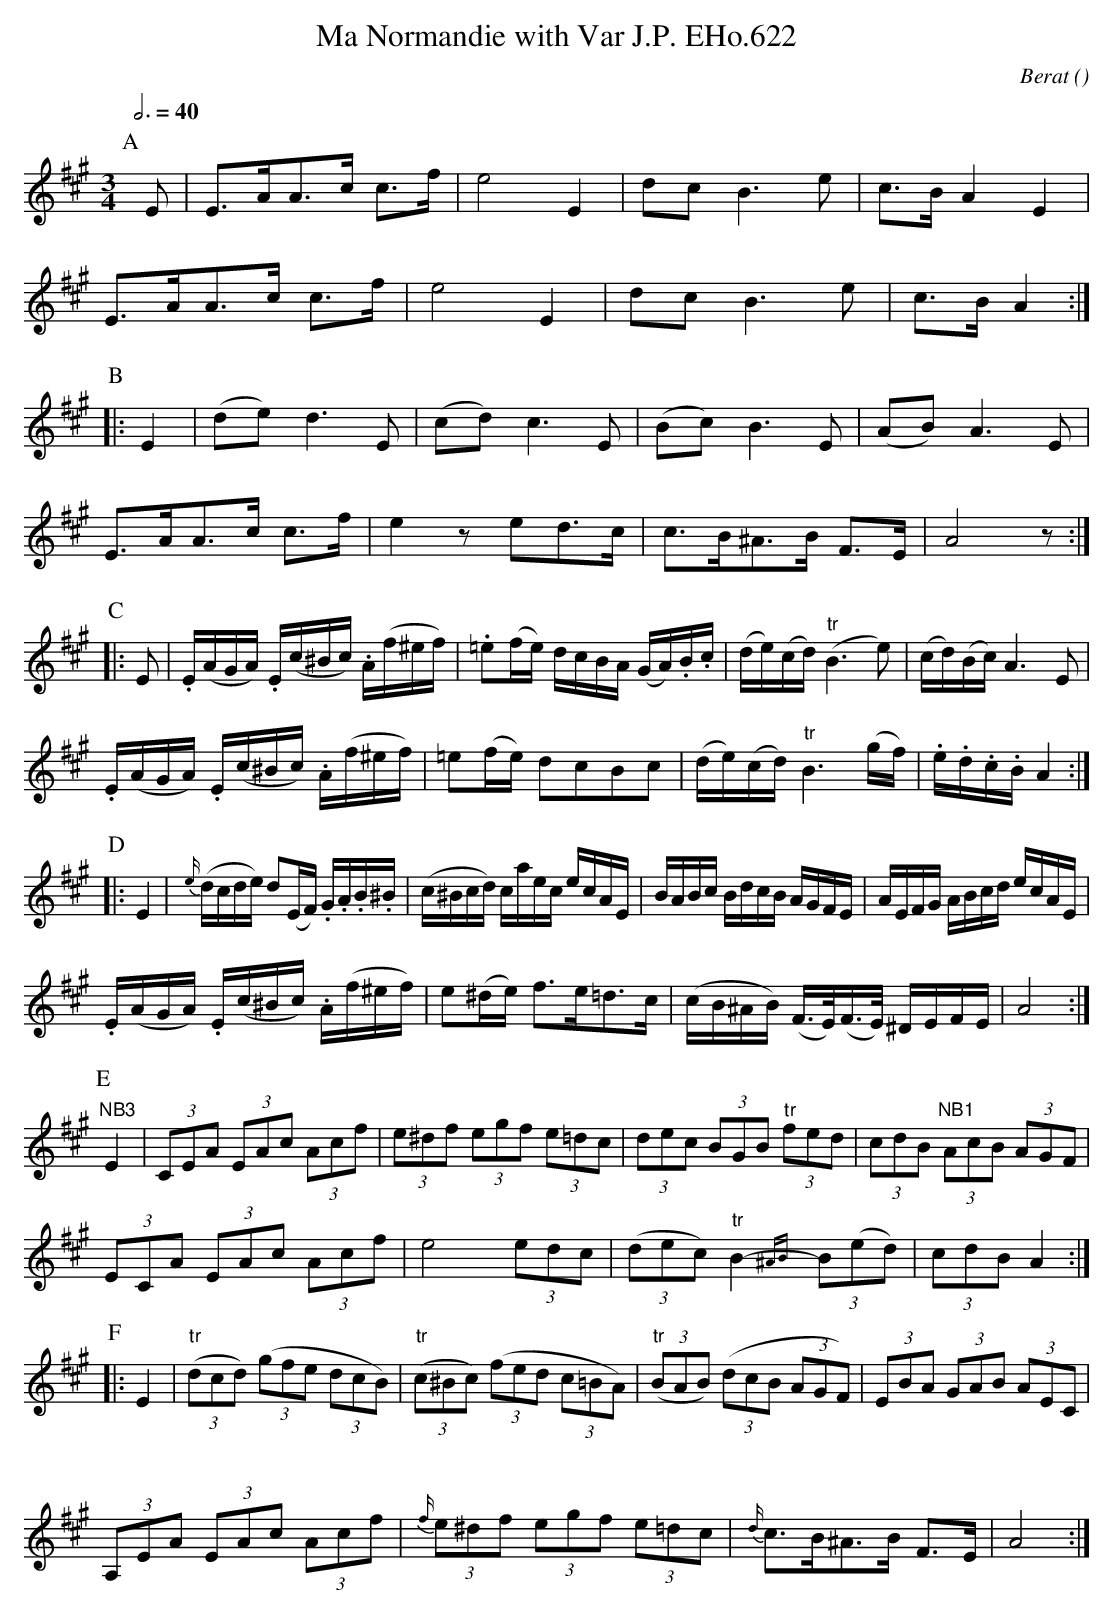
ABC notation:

X:1
T:Ma Normandie with Var J.P. EHo.622
M:3/4
L:1/8
Q:3/4=40
C:Berat
O:
K:A
P:A
yE | E>AA>c c>f | e4E2 | dc B3e | c>BA2E2 |
E>AA>c c>f | e4E2 | dcB3e | c>BA2 :|
P:B
|: E2 | (de)d3E | (cd)c3E | (Bc)B3E | (AB)A3E |
E>AA>c c>f | e2zed>c | c>B^A>B F>E | A4z :|
P:C
|:E | .E/(A/G/A/) .E/(c/^B/c/) .A/(f/^e/f/) | .=e(f/e/) d/c/B/A/ (G/A/).B/.c/ | (d/e/)(c/d/) "tr"(B3e) | (c/d/)(B/c/) A3E |
.E/(A/G/A/) .E/(c/^B/c/) .A/(f/^e/f/) | =e(f/e/) dcBc | (d/e/)(c/d/) "tr"B3(g/f/) | .e/.d/.c/.B/ A2 :|
P:D
|:E2 | {e/}(d/c/d/e/) d(E/F/) .G/.A/.B/.^B/ | (c/^B/c/d/) c/a/e/c/ e/c/A/E/ | B/A/B/c/ B/d/c/B/ A/G/F/E/ | A/E/F/G/ A/B/c/d/ e/c/A/E/ |
.E/(A/G/A/) .E/(c/^B/c/) .A/(f/^e/f/) | e(^d/e/) f>e=d>c | (c/B/^A/B/) (F/>E/)(F/>E/) ^D/E/F/E/ | A4 :|
P:E
"NB3" E2 | (3CEA (3EAc (3Acf | (3e^df (3egf (3e=dc | (3dec (3BGB (3"tr"fed | (3cdB "NB1"(3AcB (3AGF |
(3ECA (3EAc (3Acf |e4 (3edc | (3(dec) "tr"B2-{^AB}y(3B(ed) | (3cdB A2 :|
P:F
|: E2 | (3"tr"(dcd) (3(gfe (3dcB) | (3"tr"(c^Bc) ((3fed (3c=BA) |\
(3"tr"(BAB) ((3dcB (3AGF) |  (3EBA (3GAB (3AEC |
(3A,EA  (3EAc  (3Acf |  (3{f/}e^df (3egf (3e=dc | {d/}c>B^A>B F>E | A4 :|
